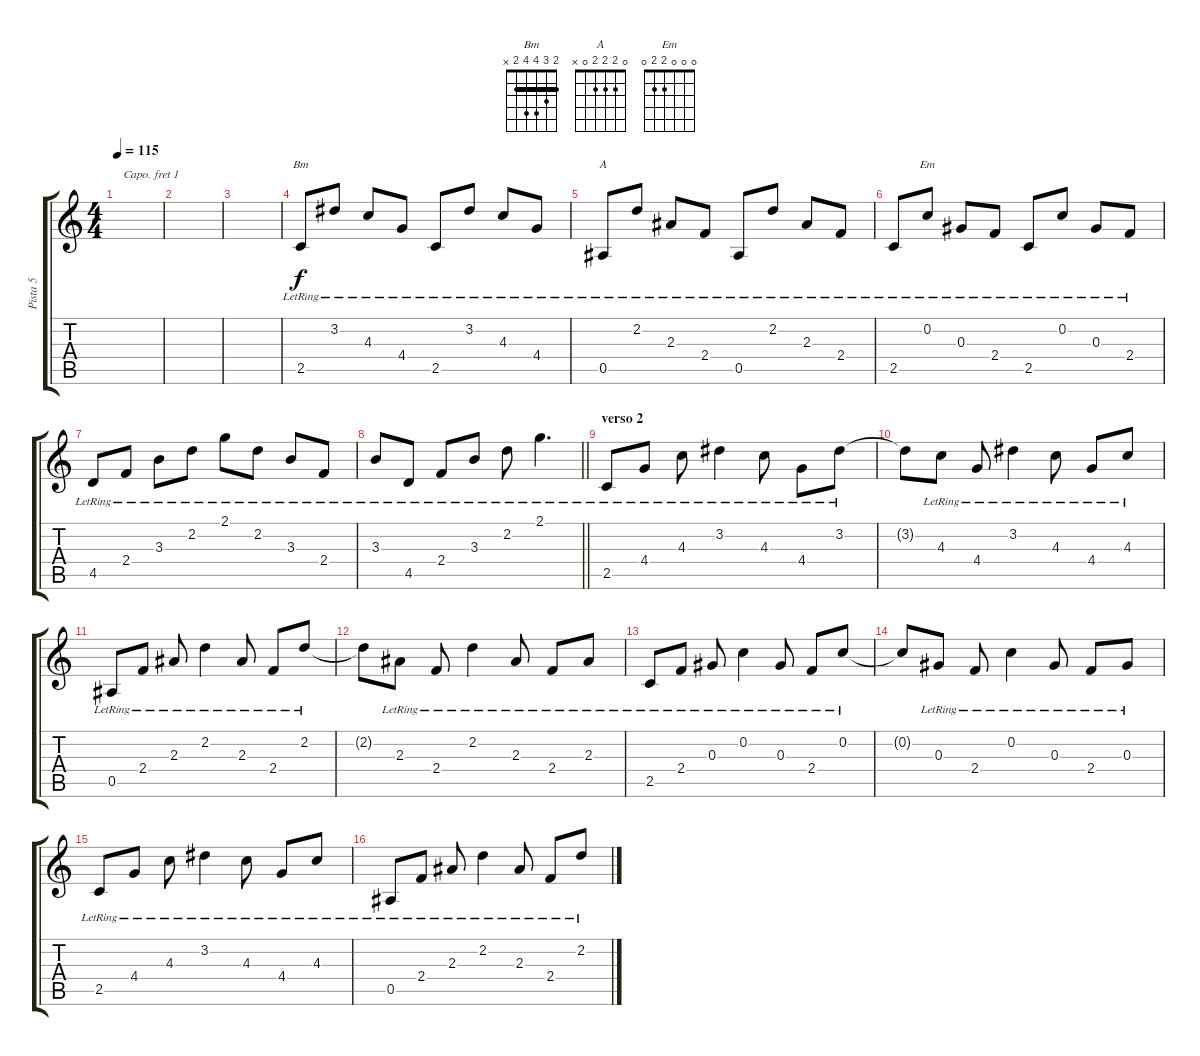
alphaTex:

\track ("Pista 5" "Pista 5") {instrument acousticguitarsteel}
\staff {score tabs}
\capo 1
\tuning (E4 B3 G3 D3 A2 E2) {hide}
\chord ("Bm" 2 3 4 4 2 x) {barre 2}
\chord ("A" 0 2 2 2 0 x)
\chord ("Em" 0 0 0 2 2 0)
\ts (4 4)
\tempo 115
\clef g2
\ks c
|
|
|
2.5{lr}.8{ch "Bm"} 3.2{lr}.8 4.3{lr}.8 4.4{lr}.8 2.5{lr}.8 3.2{lr}.8 4.3{lr}.8 4.4{lr}.8 |
0.5{lr}.8{ch "A"} 2.2{lr}.8 2.3{lr}.8 2.4{lr}.8 0.5{lr}.8 2.2{lr}.8 2.3{lr}.8 2.4{lr}.8 |
2.5{lr}.8 0.2{lr}.8{ch "Em"} 0.3{lr}.8 2.4{lr}.8 2.5{lr}.8 0.2{lr}.8 0.3{lr}.8 2.4{lr}.8 |
4.5{lr}.8 2.4{lr}.8 3.3{lr}.8 2.2{lr}.8 2.1{lr}.8 2.2{lr}.8 3.3{lr}.8 2.4{lr}.8 |
\barLineRight lightlight
3.3{lr}.8 4.5{lr}.8 2.4{lr}.8 3.3{lr}.8 2.2{lr}.8 2.1{lr}.4{d} |
\section ("" "verso 2")
2.5{lr}.8 4.4{lr}.8 4.3{lr}.8 3.2{lr}.4 4.3{lr}.8 4.4{lr}.8 3.2{lr}.8 |
3.2{t}.8 4.3{lr}.8 4.4{lr}.8 3.2{lr}.4 4.3{lr}.8 4.4{lr}.8 4.3{lr}.8 |
0.5{lr}.8 2.4{lr}.8 2.3{lr}.8 2.2{lr}.4 2.3{lr}.8 2.4{lr}.8 2.2{lr}.8 |
2.2{t}.8 2.3{lr}.8 2.4{lr}.8 2.2{lr}.4 2.3{lr}.8 2.4{lr}.8 2.3{lr}.8 |
2.5{lr}.8 2.4{lr}.8 0.3{lr}.8 0.2{lr}.4 0.3{lr}.8 2.4{lr}.8 0.2{lr}.8 |
0.2{t}.8 0.3{lr}.8 2.4{lr}.8 0.2{lr}.4 0.3{lr}.8 2.4{lr}.8 0.3{lr}.8 |
2.5{lr}.8 4.4{lr}.8 4.3{lr}.8 3.2{lr}.4 4.3{lr}.8 4.4{lr}.8 4.3{lr}.8 |
0.5{lr}.8 2.4{lr}.8 2.3{lr}.8 2.2{lr}.4 2.3{lr}.8 2.4{lr}.8 2.2{lr}.8
